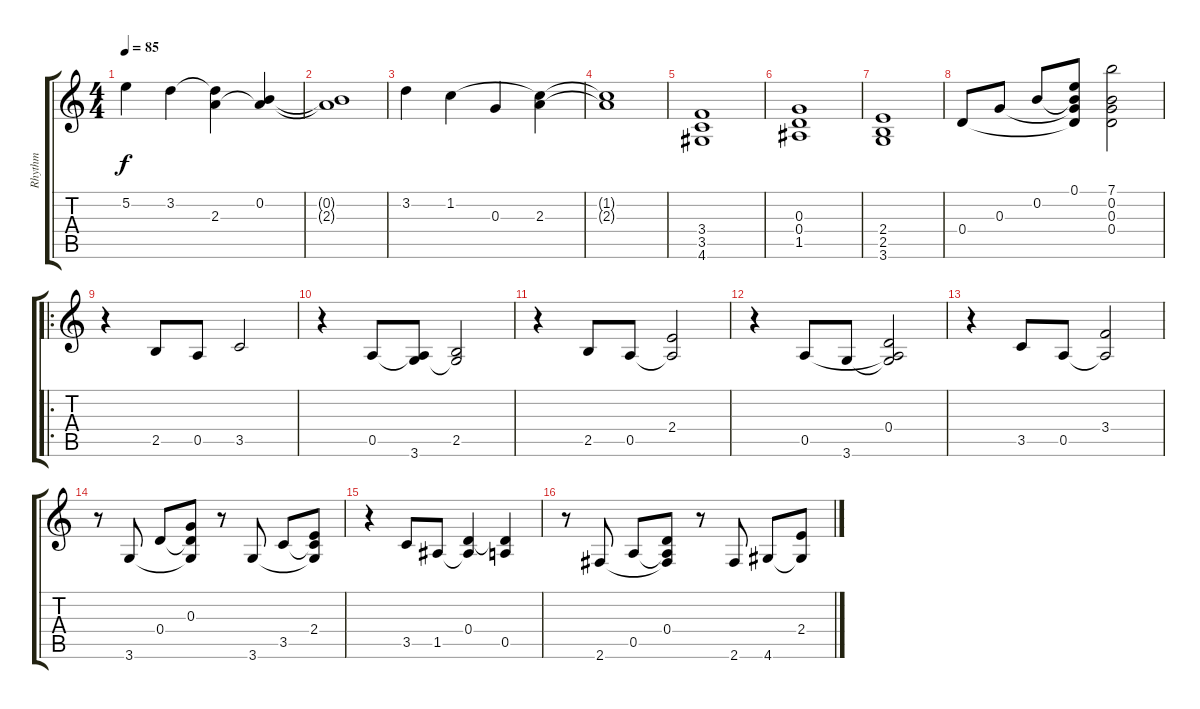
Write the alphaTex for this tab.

\track ("Rhythm" "Rhythm") {instrument acousticguitarsteel}
\staff {score tabs}
\tuning (E4 B3 G3 D3 A2 E2) {hide}
\ts (4 4)
\tempo 85
\clef g2
\ks c
5.2.4{dy f instrument acousticguitarsteel} 3.2.4 (3.2{t} 2.3).4 (0.2 2.3{t}).4 |
(0.2{t} 2.3{t}).1 |
3.2.4 1.2.4 0.3.4 (1.2{t} 2.3).4 |
(1.2{t} 2.3{t}).1 |
(3.4 3.5 4.6).1 |
(0.3 0.4 1.5).1 |
(2.4 2.5 3.6).1 |
0.4.8 0.3.8 0.2.8 (0.1 0.2{t} 0.3{t} 0.4{t}).8 (7.1 0.2 0.3 0.4).2 |
\ro
r.4 2.5.8 0.5.8 3.5.2 |
r.4 0.5.8 (0.5{t} 3.6).8 (2.5 3.6{t}).2 |
r.4 2.5.8 0.5.8 (2.4 0.5{t}).2 |
r.4 0.5.8 3.6.8 (0.4 0.5{t} 3.6{t}).2 |
r.4 3.5.8 0.5.8 (3.4 0.5{t}).2 |
r.8 3.6.8 0.4.8 (0.3 0.4{t} 3.6{t}).8 r.8 3.6.8 3.5.8 (2.4 3.5{t} 3.6{t}).8 |
r.4 3.5.8 1.5.8 (0.4 1.5{t}).4 (0.4{t} 0.5).4 |
r.8 2.6.8 0.5.8 (0.4 0.5{t} 2.6{t}).8 r.8 2.6.8 4.6.8 (2.4 4.6{t}).8
